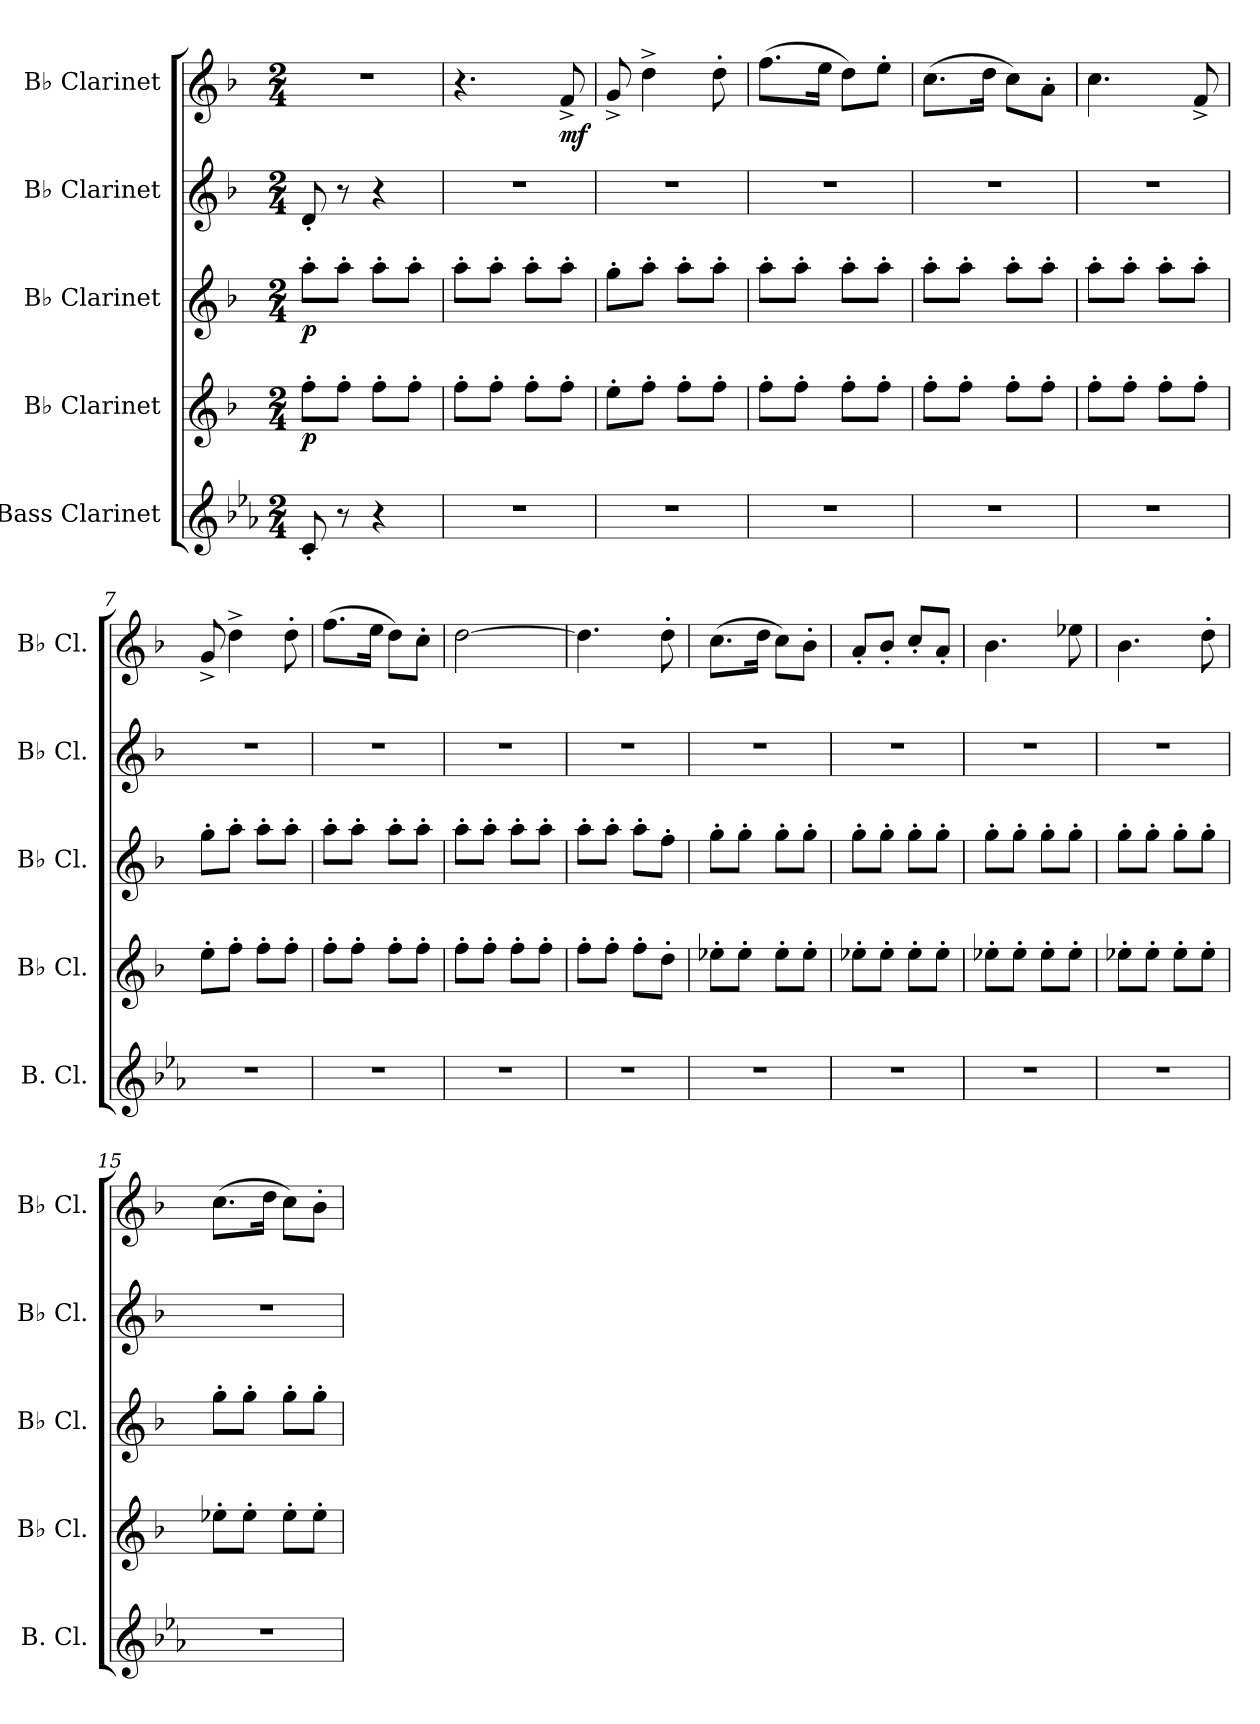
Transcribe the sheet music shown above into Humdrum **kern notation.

**kern	**kern	**dynam	**kern	**dynam	**kern	**kern	**dynam
*part5	*part4	*part4	*part3	*part3	*part2	*part1	*part1
*staff5	*staff4	*staff4	*staff3	*staff3	*staff2	*staff1	*staff1
*I"Bass Clarinet	*I"B♭ Clarinet	*	*I"B♭ Clarinet	*	*I"B♭ Clarinet	*I"B♭ Clarinet	*
*I'B. Cl.	*I'B♭ Cl.	*	*I'B♭ Cl.	*	*I'B♭ Cl.	*I'B♭ Cl.	*
*clefG2	*clefG2	*	*clefG2	*	*clefG2	*clefG2	*
*ITrd8c14	*ITrd1c2	*	*ITrd1c2	*	*ITrd1c2	*ITrd1c2	*
*k[b-e-a-]	*k[b-e-a-]	*	*k[b-e-a-]	*	*k[b-e-a-]	*k[b-e-a-]	*
*M2/4	*M2/4	*	*M2/4	*	*M2/4	*M2/4	*
*MM144	*MM144	*	*MM144	*	*MM144	*MM144	*
=1	=1	=1	=1	=1	=1	=1	=1
!	!	!LO:DY:b	!	!LO:DY:b	!	!	!
8C'/	8ee-'\L	p	8gg'\L	p	8c'/	2r	.
8r	8ee-'\J	.	8gg'\J	.	8r	.	.
4r	8ee-'\L	.	8gg'\L	.	4r	.	.
.	8ee-'\J	.	8gg'\J	.	.	.	.
=2	=2	=2	=2	=2	=2	=2	=2
2r	8ee-'\L	.	8gg'\L	.	2r	4.r	.
.	8ee-'\J	.	8gg'\J	.	.	.	.
.	8ee-'\L	.	8gg'\L	.	.	.	.
!	!	!	!	!	!	!	!LO:DY:b
.	8ee-'\J	.	8gg'\J	.	.	8e-^/	mf
=3	=3	=3	=3	=3	=3	=3	=3
2r	8dd'\L	.	8ff'\L	.	2r	8f^/	.
.	8ee-'\J	.	8gg'\J	.	.	4cc^\	.
.	8ee-'\L	.	8gg'\L	.	.	.	.
.	8ee-'\J	.	8gg'\J	.	.	8cc'\	.
=4	=4	=4	=4	=4	=4	=4	=4
2r	8ee-'\L	.	8gg'\L	.	2r	(8.ee-\L	.
.	8ee-'\J	.	8gg'\J	.	.	.	.
.	.	.	.	.	.	16dd\Jk	.
.	8ee-'\L	.	8gg'\L	.	.	8cc\L)	.
.	8ee-'\J	.	8gg'\J	.	.	8dd'\J	.
=5	=5	=5	=5	=5	=5	=5	=5
2r	8ee-'\L	.	8gg'\L	.	2r	(8.b-\L	.
.	8ee-'\J	.	8gg'\J	.	.	.	.
.	.	.	.	.	.	16cc\Jk	.
.	8ee-'\L	.	8gg'\L	.	.	8b-\L)	.
.	8ee-'\J	.	8gg'\J	.	.	8g'\J	.
=6	=6	=6	=6	=6	=6	=6	=6
2r	8ee-'\L	.	8gg'\L	.	2r	4.b-\	.
.	8ee-'\J	.	8gg'\J	.	.	.	.
.	8ee-'\L	.	8gg'\L	.	.	.	.
.	8ee-'\J	.	8gg'\J	.	.	8e-^/	.
!!LO:LB:g=z
=7	=7	=7	=7	=7	=7	=7	=7
2r	8dd'\L	.	8ff'\L	.	2r	8f^/	.
.	8ee-'\J	.	8gg'\J	.	.	4cc^\	.
.	8ee-'\L	.	8gg'\L	.	.	.	.
.	8ee-'\J	.	8gg'\J	.	.	8cc'\	.
=8	=8	=8	=8	=8	=8	=8	=8
2r	8ee-'\L	.	8gg'\L	.	2r	(8.ee-\L	.
.	8ee-'\J	.	8gg'\J	.	.	.	.
.	.	.	.	.	.	16dd\Jk	.
.	8ee-'\L	.	8gg'\L	.	.	8cc\L)	.
.	8ee-'\J	.	8gg'\J	.	.	8b-'\J	.
=9	=9	=9	=9	=9	=9	=9	=9
2r	8ee-'\L	.	8gg'\L	.	2r	[2cc\	.
.	8ee-'\J	.	8gg'\J	.	.	.	.
.	8ee-'\L	.	8gg'\L	.	.	.	.
.	8ee-'\J	.	8gg'\J	.	.	.	.
=10	=10	=10	=10	=10	=10	=10	=10
2r	8ee-'\L	.	8gg'\L	.	2r	4.cc\]	.
.	8ee-'\J	.	8gg'\J	.	.	.	.
.	8ee-'\L	.	8gg'\L	.	.	.	.
.	8cc'\J	.	8ee-'\J	.	.	8cc'\	.
=11	=11	=11	=11	=11	=11	=11	=11
2r	8dd-X'\L	.	8ff'\L	.	2r	(8.b-\L	.
.	8dd-'\J	.	8ff'\J	.	.	.	.
.	.	.	.	.	.	16cc\Jk	.
.	8dd-'\L	.	8ff'\L	.	.	8b-\L)	.
.	8dd-'\J	.	8ff'\J	.	.	8a-'\J	.
=12	=12	=12	=12	=12	=12	=12	=12
2r	8dd-X'\L	.	8ff'\L	.	2r	8g'/L	.
.	8dd-'\J	.	8ff'\J	.	.	8a-'/J	.
.	8dd-'\L	.	8ff'\L	.	.	8b-'/L	.
.	8dd-'\J	.	8ff'\J	.	.	8g'/J	.
=13	=13	=13	=13	=13	=13	=13	=13
2r	8dd-X'\L	.	8ff'\L	.	2r	4.a-\	.
.	8dd-'\J	.	8ff'\J	.	.	.	.
.	8dd-'\L	.	8ff'\L	.	.	.	.
.	8dd-'\J	.	8ff'\J	.	.	8dd-X\	.
!!LO:PB:g=z
=14	=14	=14	=14	=14	=14	=14	=14
2r	8dd-X'\L	.	8ff'\L	.	2r	4.a-\	.
.	8dd-'\J	.	8ff'\J	.	.	.	.
.	8dd-'\L	.	8ff'\L	.	.	.	.
.	8dd-'\J	.	8ff'\J	.	.	8cc'\	.
=15	=15	=15	=15	=15	=15	=15	=15
2r	8dd-X'\L	.	8ff'\L	.	2r	(8.b-\L	.
.	8dd-'\J	.	8ff'\J	.	.	.	.
.	.	.	.	.	.	16cc\Jk	.
.	8dd-'\L	.	8ff'\L	.	.	8b-\L)	.
.	8dd-'\J	.	8ff'\J	.	.	8a-'\J	.
=	=	=	=	=	=	=	=
*-	*-	*-	*-	*-	*-	*-	*-
